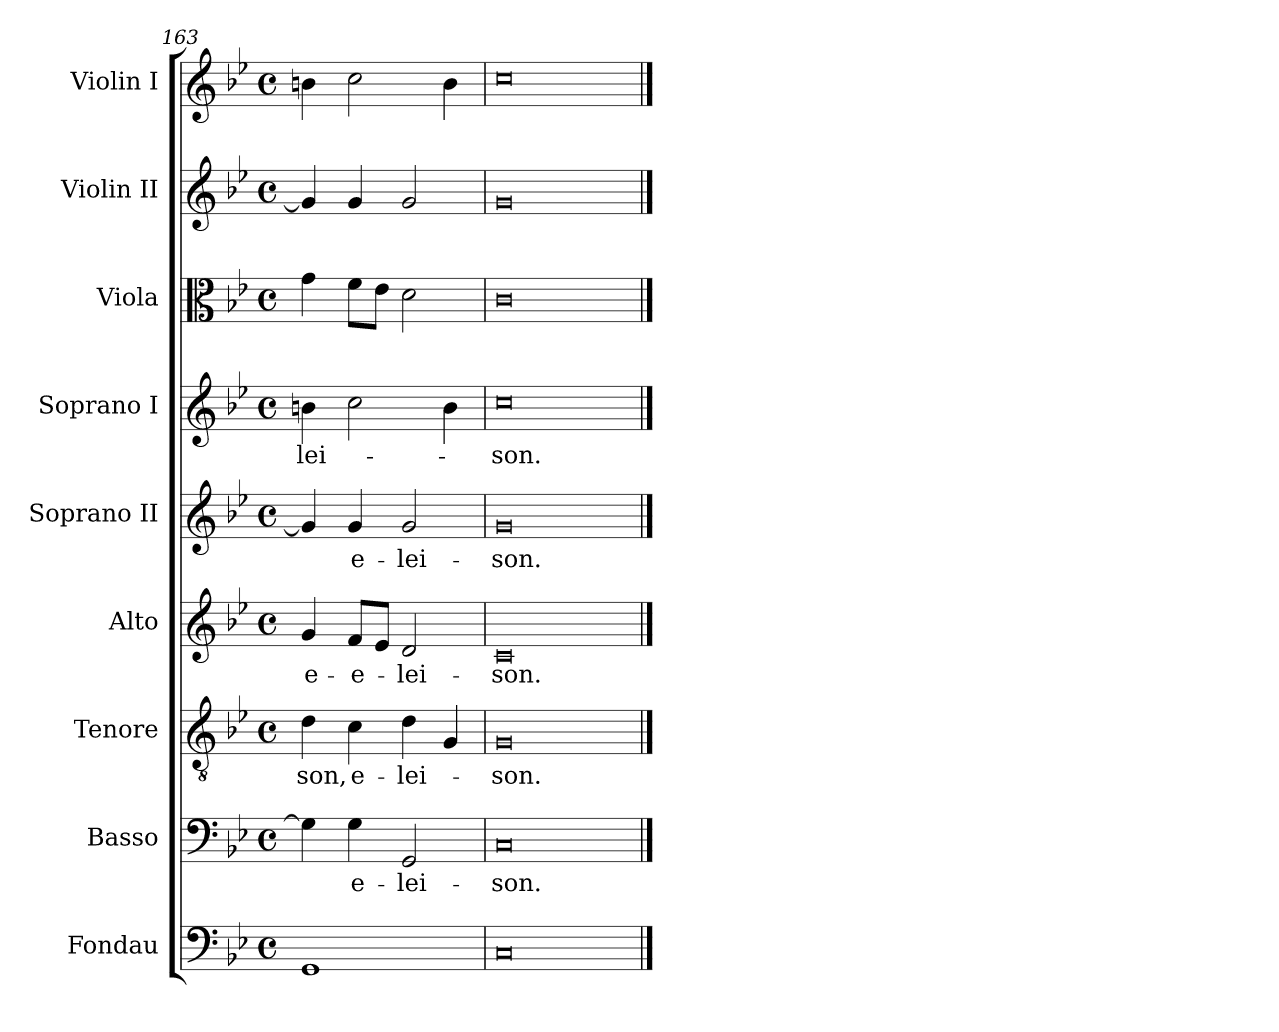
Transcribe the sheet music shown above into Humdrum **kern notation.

**kern	**kern	**text	**kern	**text	**kern	**text	**kern	**text	**kern	**text	**kern	**kern	**kern
*part9	*part8	*part8	*part7	*part7	*part6	*part6	*part5	*part5	*part4	*part4	*part3	*part2	*part1
*staff9	*staff8	*staff8	*staff7	*staff7	*staff6	*staff6	*staff5	*staff5	*staff4	*staff4	*staff3	*staff2	*staff1
*I"Fondau	*I"Basso	*	*I"Tenore	*	*I"Alto	*	*I"Soprano  II	*	*I"Soprano  I	*	*I"Viola	*I"Violin  II	*I"Violin  I
*	*I'B	*	*I'T	*	*I'A	*	*I'S2	*	*I'S1	*	*I'Vla.	*I'V2	*I'V1
*clefF4	*clefF4	*	*clefGv2	*	*clefG2	*	*clefG2	*	*clefG2	*	*clefC3	*clefG2	*clefG2
*k[b-e-]	*k[b-e-]	*	*k[b-e-]	*	*k[b-e-]	*	*k[b-e-]	*	*k[b-e-]	*	*k[b-e-]	*k[b-e-]	*k[b-e-]
*B-:	*B-:	*	*B-:	*	*B-:	*	*B-:	*	*B-:	*	*B-:	*B-:	*B-:
*M4/4	*M4/4	*	*M4/4	*	*M4/4	*	*M4/4	*	*M4/4	*	*M4/4	*M4/4	*M4/4
*met(c)	*met(c)	*	*met(c)	*	*met(c)	*	*met(c)	*	*met(c)	*	*met(c)	*met(c)	*met(c)
=163	=163	=163	=163	=163	=163	=163	=163	=163	=163	=163	=163	=163	=163
!	!	!	!	!LO:LY:b	!	!LO:LY:b	!	!	!	!LO:LY:b	!	!	!
1GG	4G\]	.	4d\	-son,	4g/	e-	4g/]	.	4bn\	-lei-	4g\	4g/]	4bn\
!	!	!LO:LY:b	!	!LO:LY:b	!	!LO:LY:b	!	!LO:LY:b	!	!	!	!	!
.	4G\	e-	4c\	e-	8f/L	-e-	4g/	e-	2cc\	.	8f\L	4g/	2cc\
.	.	.	.	.	8e-/J	.	.	.	.	.	8e-\J	.	.
!	!	!LO:LY:b	!	!LO:LY:b	!	!LO:LY:b	!	!LO:LY:b	!	!	!	!	!
.	2GG/	-lei-	4d\	-lei-	2d/	-lei-	2g/	-lei-	.	.	2d\	2g/	.
.	.	.	4G/	.	.	.	.	.	4b\	.	.	.	4b\
=164	=164	=164	=164	=164	=164	=164	=164	=164	=164	=164	=164	=164	=164
!	!	!LO:LY:b	!	!LO:LY:b	!	!LO:LY:b	!	!LO:LY:b	!	!LO:LY:b	!	!	!
0C	0C	-son.	0G	-son.	0c	-son.	0g	-son.	0cc	-son.	0c	0g	0cc
==	==	==	==	==	==	==	==	==	==	==	==	==	==
*-	*-	*-	*-	*-	*-	*-	*-	*-	*-	*-	*-	*-	*-
